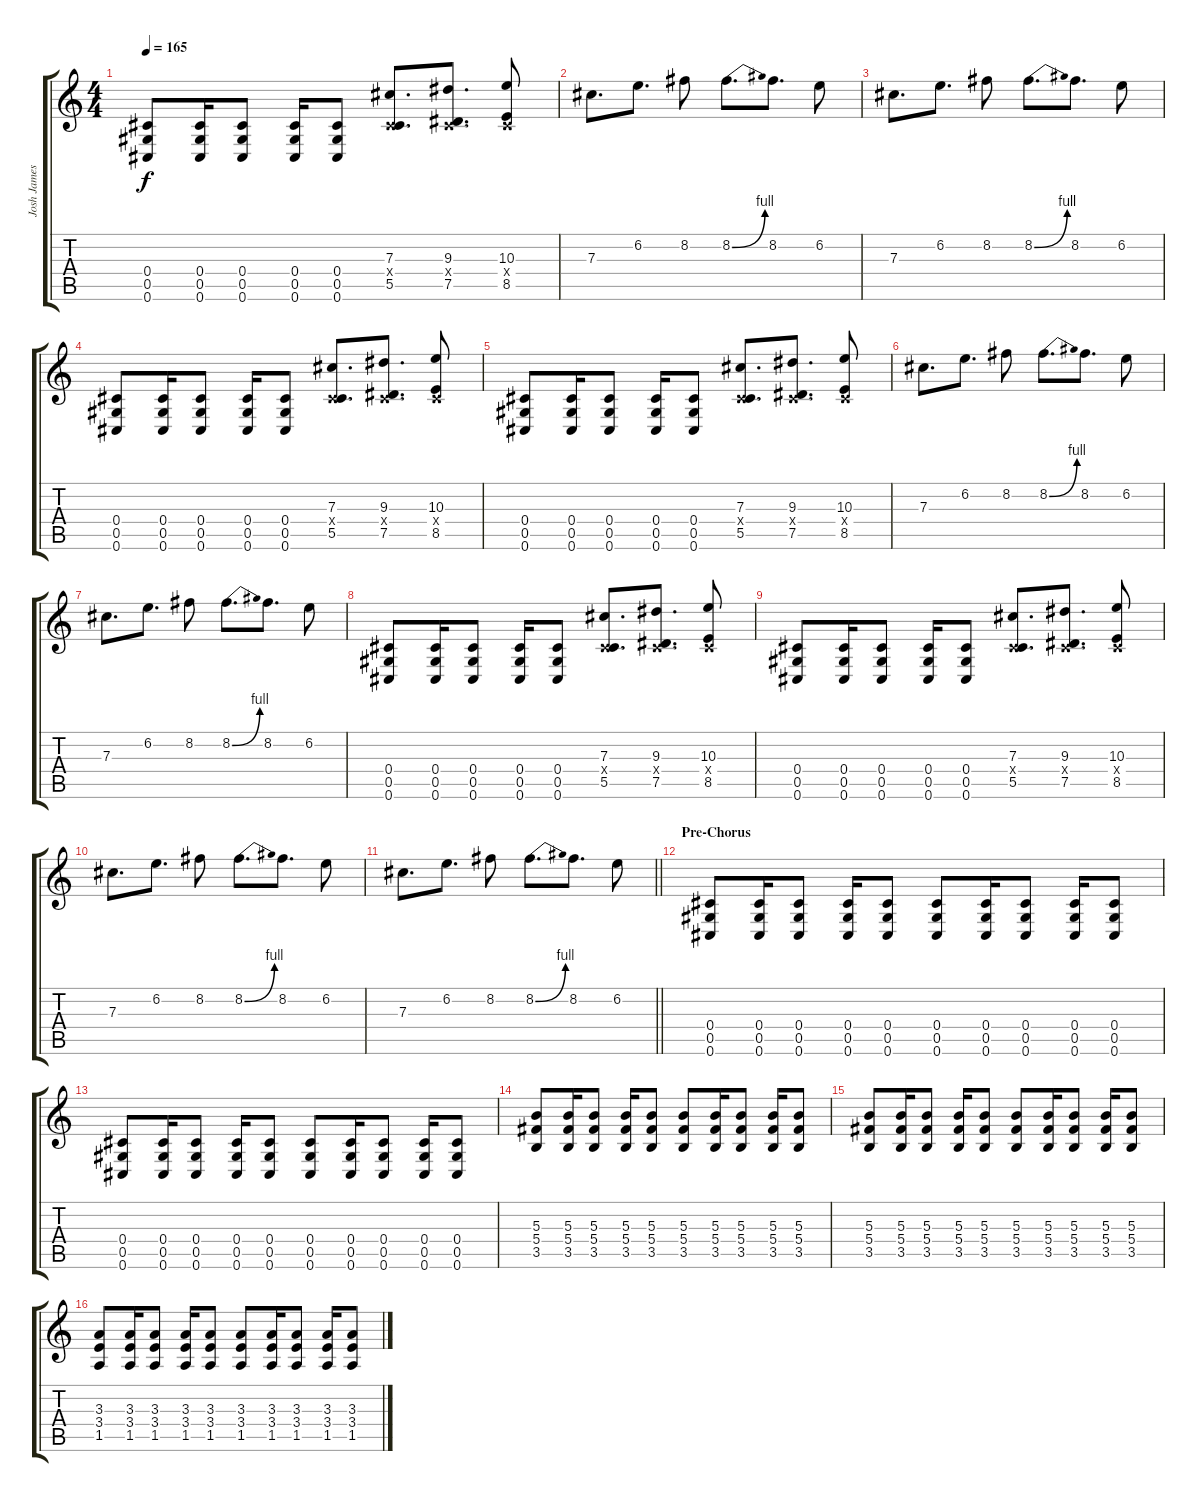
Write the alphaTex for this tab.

\track ("Josh James" "Josh James") {instrument distortionguitar}
\staff {score tabs}
\tuning (Eb4 Bb3 Gb3 Db3 Ab2 Db2) {hide}
\ts (4 4)
\tempo 165
\clef g2
\ks c
(0.4 0.5 0.6).8{dy f} (0.4 0.5 0.6).16 (0.4 0.5 0.6).8 (0.4 0.5 0.6).16 (0.4 0.5 0.6).8 (7.3 0.4{x} 5.5).8{d} (9.3 0.4{x} 7.5).8{d} (10.3 0.4{x} 8.5).8 |
7.3.8{d} 6.2.8{d} 8.2.8 8.2{be (bend 0 0 60 4)}.8{d} 8.2.8{d} 6.2.8 |
7.3.8{d} 6.2.8{d} 8.2.8 8.2{be (bend 0 0 60 4)}.8{d} 8.2.8{d} 6.2.8 |
(0.4 0.5 0.6).8 (0.4 0.5 0.6).16 (0.4 0.5 0.6).8 (0.4 0.5 0.6).16 (0.4 0.5 0.6).8 (7.3 0.4{x} 5.5).8{d} (9.3 0.4{x} 7.5).8{d} (10.3 0.4{x} 8.5).8 |
(0.4 0.5 0.6).8 (0.4 0.5 0.6).16 (0.4 0.5 0.6).8 (0.4 0.5 0.6).16 (0.4 0.5 0.6).8 (7.3 0.4{x} 5.5).8{d} (9.3 0.4{x} 7.5).8{d} (10.3 0.4{x} 8.5).8 |
7.3.8{d} 6.2.8{d} 8.2.8 8.2{be (bend 0 0 60 4)}.8{d} 8.2.8{d} 6.2.8 |
7.3.8{d} 6.2.8{d} 8.2.8 8.2{be (bend 0 0 60 4)}.8{d} 8.2.8{d} 6.2.8 |
(0.4 0.5 0.6).8 (0.4 0.5 0.6).16 (0.4 0.5 0.6).8 (0.4 0.5 0.6).16 (0.4 0.5 0.6).8 (7.3 0.4{x} 5.5).8{d} (9.3 0.4{x} 7.5).8{d} (10.3 0.4{x} 8.5).8 |
(0.4 0.5 0.6).8 (0.4 0.5 0.6).16 (0.4 0.5 0.6).8 (0.4 0.5 0.6).16 (0.4 0.5 0.6).8 (7.3 0.4{x} 5.5).8{d} (9.3 0.4{x} 7.5).8{d} (10.3 0.4{x} 8.5).8 |
7.3.8{d} 6.2.8{d} 8.2.8 8.2{be (bend 0 0 60 4)}.8{d} 8.2.8{d} 6.2.8 |
\barLineRight lightlight
7.3.8{d} 6.2.8{d} 8.2.8 8.2{be (bend 0 0 60 4)}.8{d} 8.2.8{d} 6.2.8 |
\section ("" "Pre-Chorus")
(0.4 0.5 0.6).8 (0.4 0.5 0.6).16 (0.4 0.5 0.6).8 (0.4 0.5 0.6).16 (0.4 0.5 0.6).8 (0.4 0.5 0.6).8 (0.4 0.5 0.6).16 (0.4 0.5 0.6).8 (0.4 0.5 0.6).16 (0.4 0.5 0.6).8 |
(0.4 0.5 0.6).8 (0.4 0.5 0.6).16 (0.4 0.5 0.6).8 (0.4 0.5 0.6).16 (0.4 0.5 0.6).8 (0.4 0.5 0.6).8 (0.4 0.5 0.6).16 (0.4 0.5 0.6).8 (0.4 0.5 0.6).16 (0.4 0.5 0.6).8 |
(5.3 5.4 3.5).8 (5.3 5.4 3.5).16 (5.3 5.4 3.5).8 (5.3 5.4 3.5).16 (5.3 5.4 3.5).8 (5.3 5.4 3.5).8 (5.3 5.4 3.5).16 (5.3 5.4 3.5).8 (5.3 5.4 3.5).16 (5.3 5.4 3.5).8 |
(5.3 5.4 3.5).8 (5.3 5.4 3.5).16 (5.3 5.4 3.5).8 (5.3 5.4 3.5).16 (5.3 5.4 3.5).8 (5.3 5.4 3.5).8 (5.3 5.4 3.5).16 (5.3 5.4 3.5).8 (5.3 5.4 3.5).16 (5.3 5.4 3.5).8 |
(3.3 3.4 1.5).8 (3.3 3.4 1.5).16 (3.3 3.4 1.5).8 (3.3 3.4 1.5).16 (3.3 3.4 1.5).8 (3.3 3.4 1.5).8 (3.3 3.4 1.5).16 (3.3 3.4 1.5).8 (3.3 3.4 1.5).16 (3.3 3.4 1.5).8
